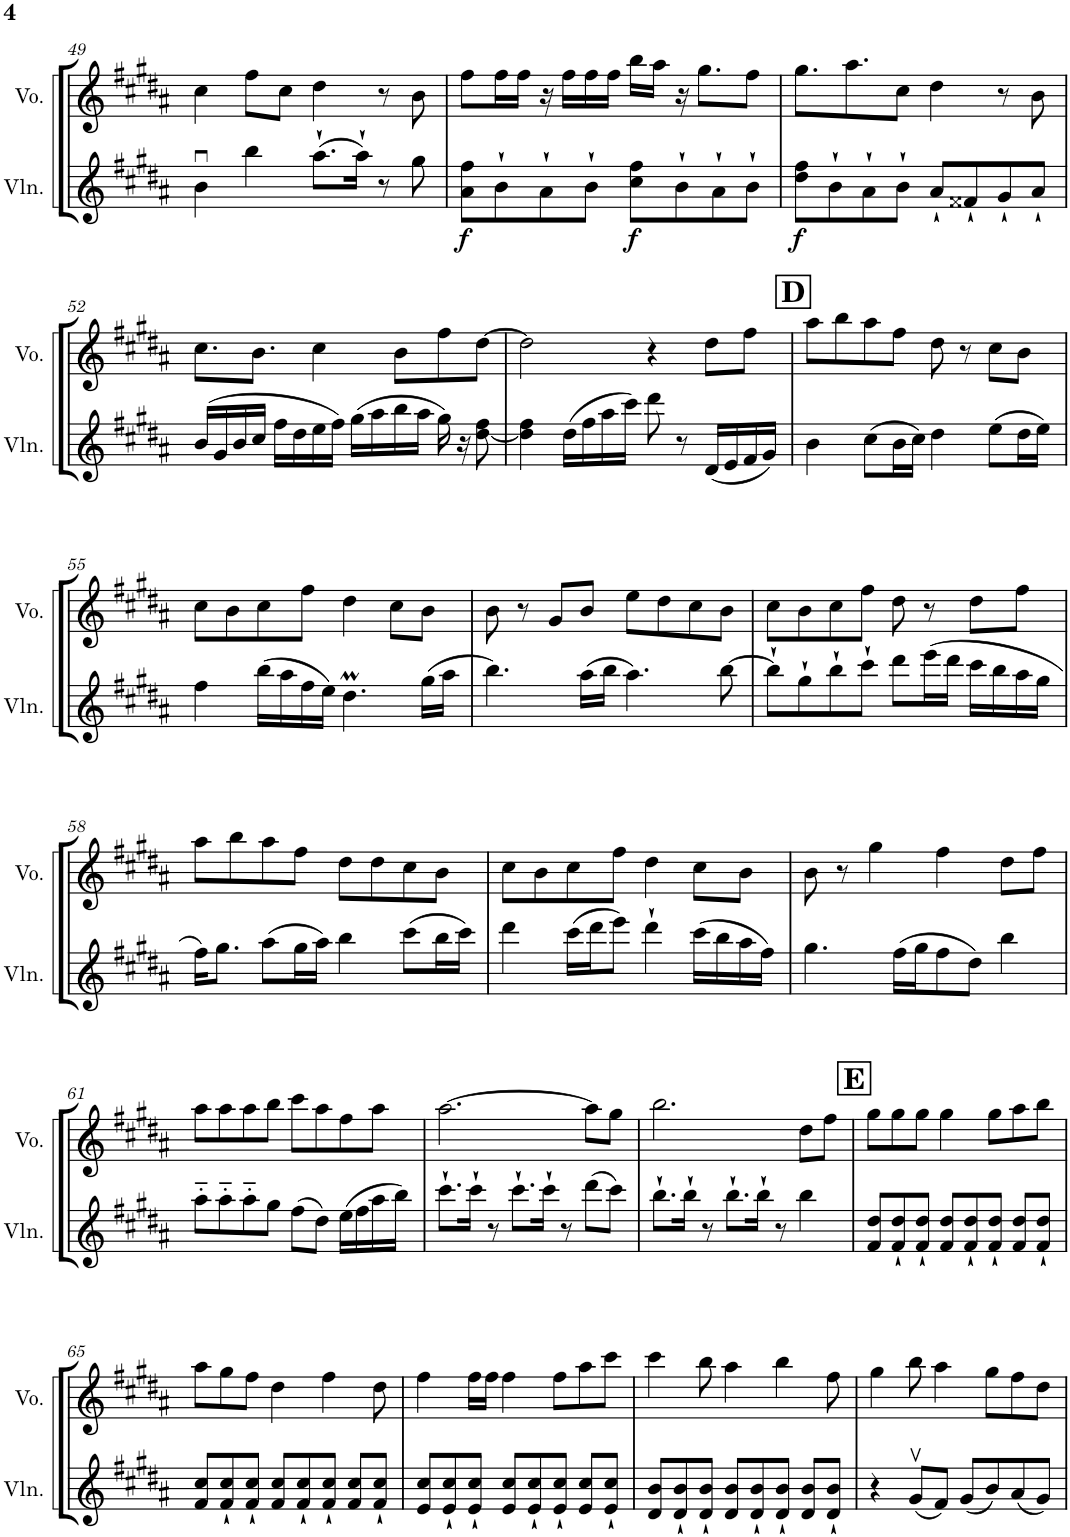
**kern	**dynam	**kern
*part2	*part2	*part1
*staff2	*staff2	*staff1
*I"瑠唯 (Vln.)	*	*I"真白 (Vo.)
*I'Vln.	*	*I'Vo.
!!LO:PB:g=z
*clefG2	*	*clefG2
*k[f#c#g#d#a#]	*	*k[f#c#g#d#a#]
*M4/4	*	*M4/4
=49	=49	=49
4bu\	.	4cc#\
4bb\	.	8ff#\L
.	.	8cc#\J
(8.aa#`\L	.	4dd#\
16aa#`\Jk)	.	.
8r	.	8r
8gg#\	.	8b\
=50	=50	=50
!	!LO:DY:b	!
8a#\ 8ff#\L	f	8ff#\L
8b`\	.	16ff#\L
.	.	16ff#\JJ
8a#`\	.	16r
.	.	16ff#\LL
8b`\J	.	16ff#\
.	.	16ff#\JJ
!	!LO:DY:b	!
8cc#\ 8ff#\L	f	16bb\LL
.	.	16aa#\JJ
8b`\	.	16r
.	.	8.gg#\L
8a#`\	.	.
8b`\J	.	8ff#\J
=51	=51	=51
!	!LO:DY:b	!
8dd#\ 8ff#\L	f	8.gg#\L
8b`\	.	.
.	.	8.aa#\
8a#`\	.	.
8b`\J	.	8cc#\J
8a#`/L	.	4dd#\
8f##X`/	.	.
8g#`/	.	8r
8a#`/J	.	8b\
!!LO:LB:g=z
=52	=52	=52
(16b/LL	.	8.cc#\L
16g#/	.	.
16b/	.	.
16cc#/JJ	.	8.b\J
16ff#\LL	.	.
16dd#\	.	.
16ee\	.	4cc#\
16ff#\JJ)	.	.
(16gg#\LL	.	.
16aa#\	.	.
16bb\	.	8b\L
16aa#\JJ	.	.
16gg#\)	.	8ff#\
16r	.	.
[8dd#\ 8ff#\	.	[8dd#\J
=53	=53	=53
4dd#\] 4ff#\	.	2dd#\]
(16dd#\LL	.	.
16ff#\	.	.
16aa#\	.	.
16ccc#\JJ)	.	.
8ddd#\	.	4r
8r	.	.
(16d#/LL	.	8dd#\L
16e/	.	.
16f#/	.	8ff#\J
16g#/JJ)	.	.
!!LO:REH:place=s1:a:B:cj:fs=14:t=D
=54	=54	=54
4b\	.	8aa#\L
.	.	8bb\
(8cc#\L	.	8aa#\
16b\L	.	8ff#\J
16cc#\JJ)	.	.
4dd#\	.	8dd#\
.	.	8r
(8ee\L	.	8cc#\L
16dd#\L	.	8b\J
16ee\JJ)	.	.
!!LO:LB:g=z
=55	=55	=55
4ff#\	.	8cc#\L
.	.	8b\
(16bb\LL	.	8cc#\
16aa#\	.	.
16ff#\	.	8ff#\J
16ee\JJ)	.	.
4.dd#m\	.	4dd#\
.	.	8cc#\L
(16gg#\LL	.	8b\J
16aa#\JJ	.	.
=56	=56	=56
4.bb\)	.	8b\
.	.	8r
.	.	8g#/L
(16aa#\LL	.	8b/J
16bb\JJ	.	.
4.aa#\)	.	8ee\L
.	.	8dd#\
.	.	8cc#\
[8bb\	.	8b\J
=57	=57	=57
8bb`\L]	.	8cc#\L
8gg#`\	.	8b\
8bb`\	.	8cc#\
8ccc#`\J	.	8ff#\J
8ddd#\L	.	8dd#\
(16eee\L	.	8r
16ddd#\JJ	.	.
16ccc#\LL	.	8dd#\L
16bb\	.	.
16aa#\	.	8ff#\J
16gg#\JJ	.	.
!!LO:LB:g=z
=58	=58	=58
16ff#\KL)	.	8aa#\L
8.gg#\J	.	.
.	.	8bb\
(8aa#\L	.	8aa#\
16gg#\L	.	8ff#\J
16aa#\JJ)	.	.
4bb\	.	8dd#\L
.	.	8dd#\
(8ccc#\L	.	8cc#\
16bb\L	.	8b\J
16ccc#\JJ)	.	.
=59	=59	=59
4ddd#\	.	8cc#\L
.	.	8b\
(16ccc#\LL	.	8cc#\
16ddd#\J	.	.
8eee\J)	.	8ff#\J
4ddd#`\	.	4dd#\
(16ccc#\LL	.	8cc#\L
16bb\	.	.
16aa#\	.	8b\J
16ff#\JJ)	.	.
=60	=60	=60
4.gg#\	.	8b\
.	.	8r
.	.	4gg#\
(16ff#\LL	.	.
16gg#\J	.	.
8ff#\	.	4ff#\
8dd#\J)	.	.
4bb\	.	8dd#\L
.	.	8ff#\J
!!LO:LB:g=z
=61	=61	=61
8aa#'~\L	.	8aa#\L
8aa#'~\	.	8aa#\
8aa#'~\	.	8aa#\
8gg#\J	.	8bb\J
(8ff#\L	.	8ccc#\L
8dd#\J)	.	8aa#\
(16ee\LL	.	8ff#\
16ff#\	.	.
16aa#\	.	8aa#\J
16bb\JJ)	.	.
=62	=62	=62
8.ccc#`\L	.	[2.aa#\
16ccc#`\Jk	.	.
8r	.	.
8.ccc#`\L	.	.
16ccc#`\Jk	.	.
8r	.	.
(8ddd#\L	.	8aa#\L]
8ccc#\J)	.	8gg#\J
=63	=63	=63
8.bb`\L	.	2.bb\
16bb`\Jk	.	.
8r	.	.
8.bb`\L	.	.
16bb`\Jk	.	.
8r	.	.
4bb\	.	8dd#\L
.	.	8ff#\J
!!LO:REH:place=s1:a:B:cj:fs=14:t=E
=64	=64	=64
8f#/ 8dd#/L	.	8gg#\L
8f#/` 8dd#/`	.	8gg#\
8f#/` 8dd#/`J	.	8gg#\J
8f#/ 8dd#/L	.	4gg#\
8f#/` 8dd#/`	.	.
8f#/` 8dd#/`J	.	8gg#\L
8f#/ 8dd#/L	.	8aa#\
8f#/` 8dd#/`J	.	8bb\J
!!LO:LB:g=z
=65	=65	=65
8f#/ 8cc#/L	.	8aa#\L
8f#/` 8cc#/`	.	8gg#\
8f#/` 8cc#/`J	.	8ff#\J
8f#/ 8cc#/L	.	4dd#\
8f#/` 8cc#/`	.	.
8f#/` 8cc#/`J	.	4ff#\
8f#/ 8cc#/L	.	.
8f#/` 8cc#/`J	.	8dd#\
=66	=66	=66
8e/ 8cc#/L	.	4ff#\
8e/` 8cc#/`	.	.
8e/` 8cc#/`J	.	16ff#\LL
.	.	16ff#\JJ
8e/ 8cc#/L	.	4ff#\
8e/` 8cc#/`	.	.
8e/` 8cc#/`J	.	8ff#\L
8e/ 8cc#/L	.	8aa#\
8e/` 8cc#/`J	.	8ccc#\J
=67	=67	=67
8d#/ 8b/L	.	4ccc#\
8d#/` 8b/`	.	.
8d#/` 8b/`J	.	8bb\
8d#/ 8b/L	.	4aa#\
8d#/` 8b/`	.	.
8d#/` 8b/`J	.	4bb\
8d#/ 8b/L	.	.
8d#/` 8b/`J	.	8ff#\
=68	=68	=68
4r	.	4gg#\
(8g#v/L	.	8bb\
8f#/J)	.	4aa#\
(8g#/L	.	.
8b/)	.	8gg#\L
(8a#/	.	8ff#\
8g#/J)	.	8dd#\J
=	=	=
*-	*-	*-
